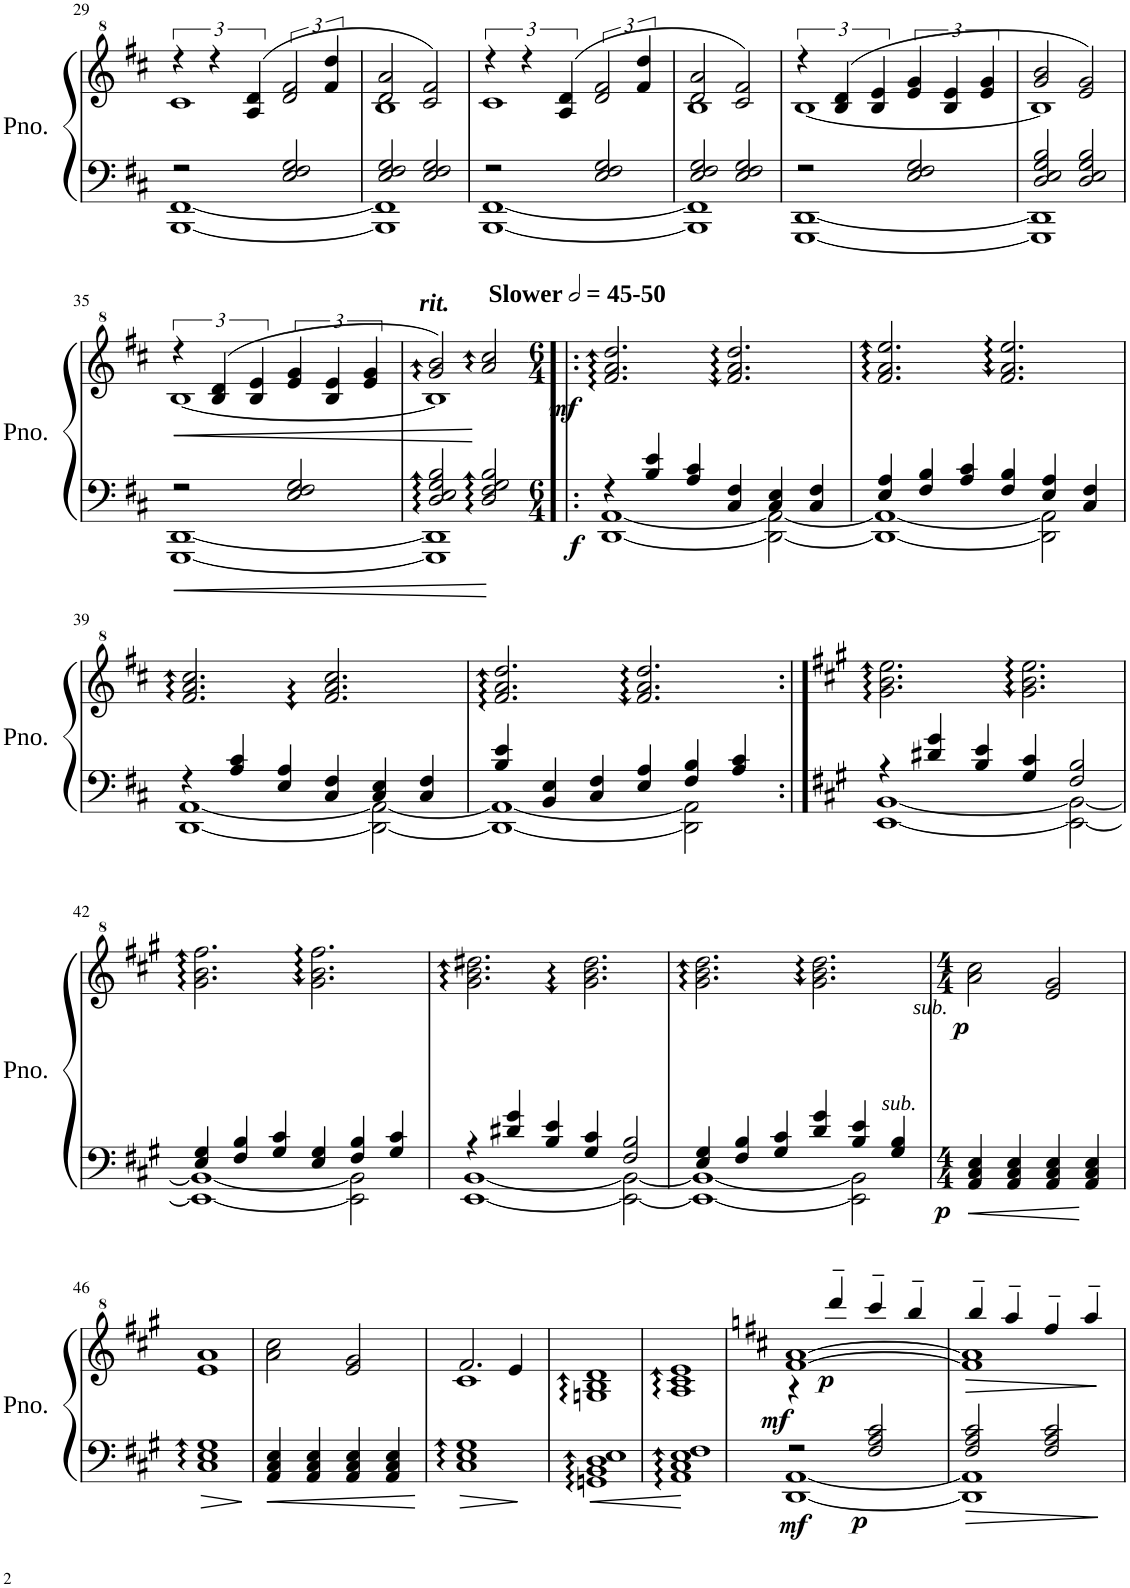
**kern	**kern	**dynam
*part1	*part1	*part1
*staff2	*staff1	*staff1/2
*I"Piano	*	*
*I'Pno.	*	*
!!LO:PB:g=z
*clefF4	*clefG^2	*
*k[f#c#]	*k[f#c#]	*
*M4/4	*M4/4	*
*met(c|)	*met(c|)	*
=29	=29	=29
*^	*^	*
2r	[1BBB [1FF#	6r	1cc#	.
.	.	6r	.	.
.	.	(6a/ 6dd/	.	.
2E/ 2F#/ 2G/	.	3dd/ 3ff#/	.	.
.	.	6ff#/ 6ddd/	.	.
=30	=30	=30	=30	=30
2E/ 2F#/ 2G/	1BBB] 1FF#]	2dd/ 2aa/	1b	.
2E/ 2F#/ 2G/	.	2cc#/ 2ff#/)	.	.
=31	=31	=31	=31	=31
2r	[1BBB [1FF#	6r	1cc#	.
.	.	6r	.	.
.	.	(6a/ 6dd/	.	.
2E/ 2F#/ 2G/	.	3dd/ 3ff#/	.	.
.	.	6ff#/ 6ddd/	.	.
=32	=32	=32	=32	=32
2E/ 2F#/ 2G/	1BBB] 1FF#]	2dd/ 2aa/	1b	.
2E/ 2F#/ 2G/	.	2cc#/ 2ff#/)	.	.
=33	=33	=33	=33	=33
2r	[1GGG [1DD	6r	[1b	.
.	.	(6b/ 6dd/	.	.
.	.	6b/ 6ee/	.	.
2E/ 2F#/ 2G/	.	6ee/ 6gg/	.	.
.	.	6b/ 6ee/	.	.
.	.	6ee/ 6gg/	.	.
=34	=34	=34	=34	=34
2D/ 2E/ 2G/ 2B/	1GGG] 1DD]	2gg/ 2bb/	1b]	.
2D/ 2E/ 2G/ 2B/	.	2ee/ 2gg/)	.	.
!!LO:LB:g=z	!!
=35	=35	=35	=35	=35
!	!	!	!	!LO:HP:b
2r	[1GGG [1DD	6r	[1b	<
.	.	(6b/ 6dd/	.	.
.	.	6b/ 6ee/	.	.
2E/ 2F#/ 2G/	.	6ee/ 6gg/	.	.
.	.	6b/ 6ee/	.	.
.	.	6ee/ 6gg/	.	.
*v	*v	*	*	*
*	*v	*v	*
.	.	[
=36	=36	=36
*^	*^	*
!	!	!LO:TX:a:Bi:t=rit.	!	!
2D/:: 2E/:: 2G/:: 2B/::	1GGG] 1DD]	2gg/:: 2bb/::)	1b]	.
2D/:: 2F#/:: 2G/:: 2B/::	.	2aa/:: 2ccc#/::	.	.
*	*	*v	*v	*
=37!|:	=37!|:	=37!|:	=37!|:
*M6/4	*	*M6/4	*
*	*	*MM90	*
!	!	!LO:TX:a:B:t=Slower	!
!	!	!LO:TX:a:B:t=-50	!
!	!	!	!LO:DY:b=2
!	!	!	!LO:DY:n=1:b
4r	[1DD [1AA	2.ff#/:: 2.aa/:: 2.ddd/::	f mf
4B/ 4e/	.	.	.
4A/ 4c#/	.	.	.
4C#/ 4F#/	.	2.ff#/:: 2.aa/:: 2.ddd/::	.
4C#/ 4E/	2DD\_ 2AA\_	.	.
4C#/ 4F#/	.	.	.
=38	=38	=38	=38
4E/ 4A/	1DD_ 1AA_	2.ff#/:: 2.aa/:: 2.eee/::	.
4F#/ 4B/	.	.	.
4A/ 4c#/	.	.	.
4F#/ 4B/	.	2.ff#/:: 2.aa/:: 2.eee/::	.
4E/ 4A/	2DD\] 2AA\]	.	.
4C#/ 4F#/	.	.	.
!!LO:LB:g=z
=39	=39	=39	=39
4r	[1DD [1AA	2.ff#/:: 2.aa/:: 2.ccc#/::	.
4A/ 4c#/	.	.	.
4E/ 4A/	.	.	.
4C#/ 4F#/	.	2.ff#/:: 2.aa/:: 2.ccc#/::	.
4C#/ 4E/	2DD\_ 2AA\_	.	.
4C#/ 4F#/	.	.	.
=40	=40	=40	=40
4B/ 4e/	1DD_ 1AA_	2.ff#/:: 2.aa/:: 2.ddd/::	.
4BB/ 4E/	.	.	.
4C#/ 4F#/	.	.	.
4E/ 4A/	.	2.ff#/:: 2.aa/:: 2.ddd/::	.
4F#/ 4B/	2DD\] 2AA\]	.	.
4A/ 4c#/	.	.	.
=41:|!	=41:|!	=41:|!	=41:|!
*k[f#c#g#]	*	*k[f#c#g#]	*
4r	[1EE [1BB	2.gg#\:: 2.bb\:: 2.eee\::	.
4d#X/ 4g#/	.	.	.
4B/ 4e/	.	.	.
4G#/ 4c#/	.	2.gg#\:: 2.bb\:: 2.eee\::	.
2F#/ 2B/	2EE\_ 2BB\_	.	.
!!LO:LB:g=z
=42	=42	=42	=42
4E/ 4G#/	1EE_ 1BB_	2.gg#\:: 2.bb\:: 2.fff#\::	.
4F#/ 4B/	.	.	.
4G#/ 4c#/	.	.	.
4E/ 4G#/	.	2.gg#\:: 2.bb\:: 2.fff#\::	.
4F#/ 4B/	2EE\] 2BB\]	.	.
4G#/ 4c#/	.	.	.
=43	=43	=43	=43
4r	[1EE [1BB	2.gg#\:: 2.bb\:: 2.ddd#X\::	.
4d#X/ 4g#/	.	.	.
4B/ 4e/	.	.	.
4G#/ 4c#/	.	2.gg#\:: 2.bb\:: 2.ddd#\::	.
2F#/ 2B/	2EE\_ 2BB\_	.	.
=44	=44	=44	=44
4E/ 4G#/	1EE_ 1BB_	2.gg#\:: 2.bb\:: 2.ddd\::	.
4F#/ 4B/	.	.	.
4G#/ 4c#/	.	.	.
4d/ 4g#/	.	2.gg#\:: 2.bb\:: 2.ddd\::	.
4B/ 4e/	2EE\] 2BB\]	.	.
4G#/ 4B/	.	.	.
*v	*v	*	*
=45	=45	=45
*M4/4	*M4/4	*
!	!LO:TX:b:i:t=sub.	!
!	!LO:TX:b:i:t=sub.	!
!	!	!LO:DY:b=2
!	!	!LO:DY:n=1:b
4AA/ 4C#/ 4E/	2aa\ 2ccc#\	p p
4AA/ 4C#/ 4E/	.	.
4AA/ 4C#/ 4E/	2ee/ 2gg#/	.
4AA/ 4C#/ 4E/	.	.
!!LO:LB:g=z
=46	=46	=46
1C#:: 1E:: 1G#::	1ee 1aa	.
=47	=47	=47
4AA/ 4C#/ 4E/	2aa\ 2ccc#\	.
4AA/ 4C#/ 4E/	.	.
4AA/ 4C#/ 4E/	2ee/ 2gg#/	.
4AA/ 4C#/ 4E/	.	.
=48	=48	=48
*	*^	*
1C#:: 1E:: 1G#::	2.ff#/	1cc#	.
.	4ee/	.	.
*	*v	*v	*
=49	=49	=49
1GGn:: 1BB:: 1D:: 1E::	1gn:: 1b:: 1dd::	.
=50	=50	=50
1AA:: 1C#:: 1E:: 1F#::	1a:: 1cc#:: 1ee::	.
=51	=51	=51
*	*k[f#c#]	*
*^	*^	*
!	!	!	!	!LO:DY:b=2
!	!	!	!	!LO:DY:n=1:b
2r	[1DD [1AA	[1ff# [1aa	4r	mf mf
!	!	!	!	!LO:DY:n=2:b
.	.	.	4dddd~/	p
!	!	!	!	!LO:DY:n=3:b=2
2F#/ 2A/ 2c#/	.	.	4cccc#~/	p
.	.	.	4bbb~/	.
=52	=52	=52	=52	=52
!	!	!	!	!LO:HP:b
2F#/ 2A/ 2c#/	1DD] 1AA]	1ff#] 1aa]	4bbb~/	>
.	.	.	4aaa~/	.
2F#/ 2A/ 2c#/	.	.	4fff#~/	.
.	.	.	4aaa~/	.
*v	*v	*	*	*
*	*v	*v	*
.	.	]
=	=	=
*-	*-	*-
